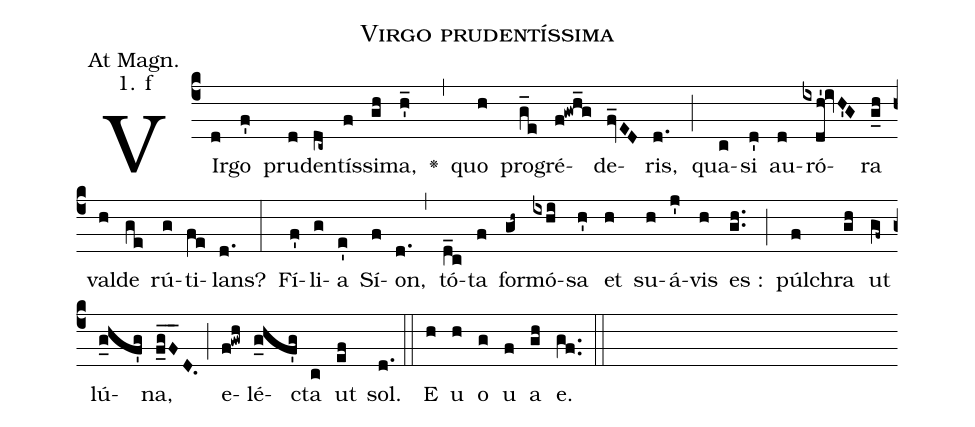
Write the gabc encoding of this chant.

name: Virgo prudentíssima;
office-part: Magnificat Antiphon;
mode: 1f;
annotation: At Magn.;
annotation: 1. f;
%%
% The syntax in this part is called gabc. Please refer to http://home.gna.org/gregorio/gabc/#basis

(c4)VIr(d)go(f') pru(d)den(dc~)tís(f)si(gh)ma,(h'_) <v>\greheightstar</v>(,) quo(h) pro(g_e)gré(f!gwh_g)de(fv_ED)ris,(d.) (;) qua(c)si(d') au(d)ró(ixdh'!ivH'G)ra(g_h) val(h)de(ge) rú(g)ti(fe)lans?(d.) (:) Fí(f')li(g)a(e') Sí(f)on,(d.) (,) tó(d_c)ta(f) for(gh~)mó(ixhi)sa(h') et(h) su(h)á(j')vis(h) es :(gh..) (;) púl(f)chra(gh) ut(gf~) lú(g_hf'g)na,(f_g_F_D.) (;) e(f!gwh)lé(g_hf'g)cta(c) ut(ef) sol.(d.) (::)

E(h) u(h) o(g) u(f) a(gh) e.(gf..) (::)
